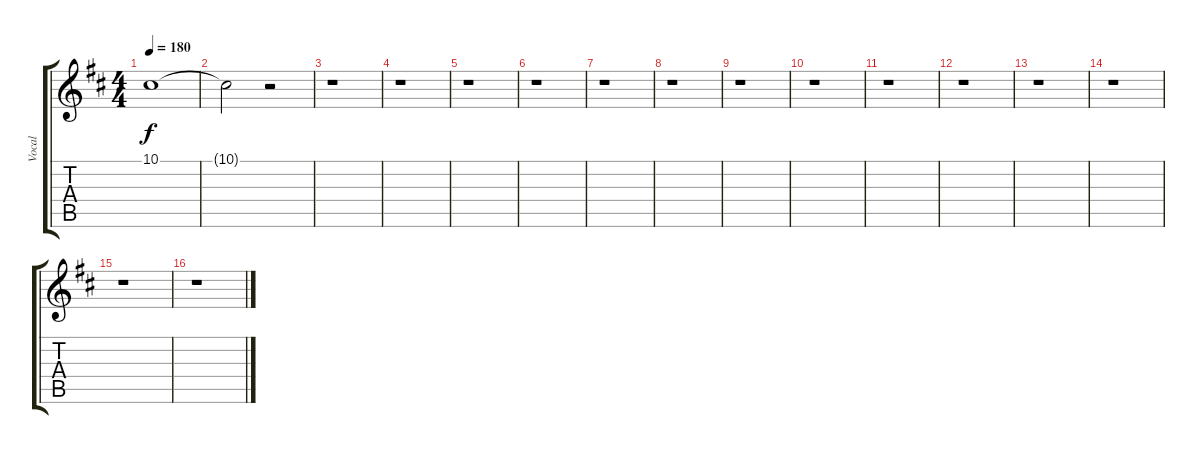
\track ("Vocal" "Vocal") {instrument lead2sawtooth}
\staff {score tabs}
\tuning (Eb4 Bb3 Gb3 Db3 Ab2 Eb2) {hide}
\ts (4 4)
\tempo 180
\clef g2
\ks bminor
10.1{t}.1{dy f} |
10.1{t}.2 r.2 |
r.1 |
r.1 |
r.1 |
r.1 |
r.1 |
r.1 |
r.1 |
r.1 |
r.1 |
r.1 |
r.1 |
r.1 |
r.1 |
r.1
